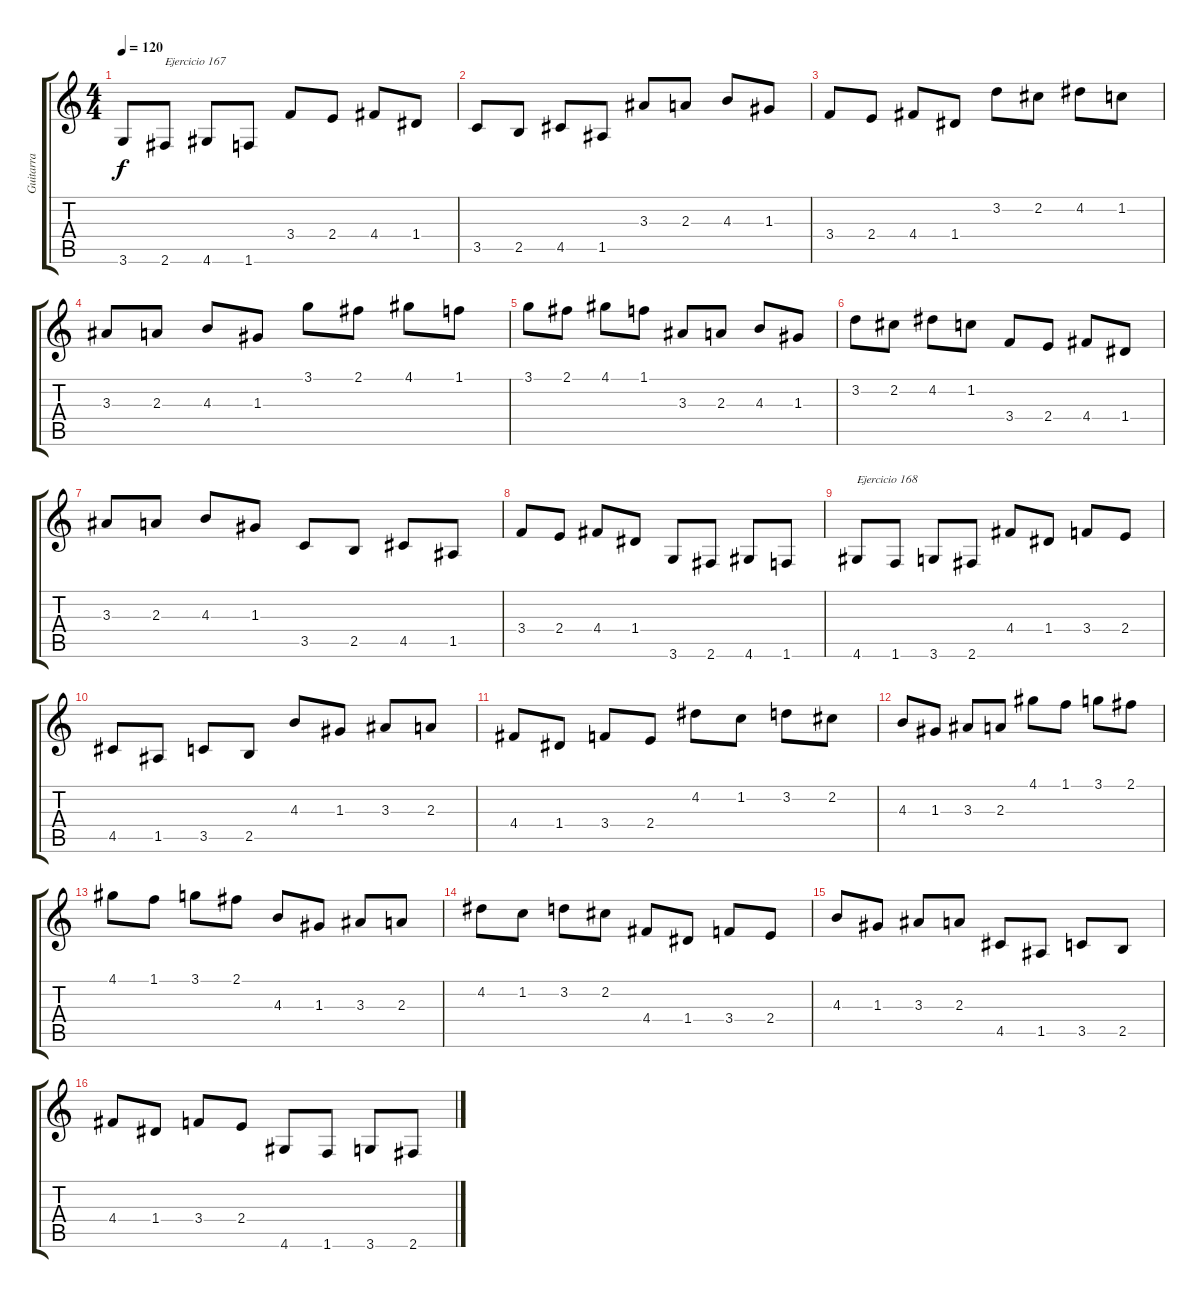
\track ("Guitarra" "Guitarra") {instrument acousticguitarnylon}
\staff {score tabs}
\tuning (E4 B3 G3 D3 A2 E2) {hide}
\ts (4 4)
\tempo 120
\clef g2
\ks c
3.6.8{dy f} 2.6.8{txt "Ejercicio 167"} 4.6.8 1.6.8 3.4.8 2.4.8 4.4.8 1.4.8 |
3.5.8 2.5.8 4.5.8 1.5.8 3.3.8 2.3.8 4.3.8 1.3.8 |
3.4.8 2.4.8 4.4.8 1.4.8 3.2.8 2.2.8 4.2.8 1.2.8 |
3.3.8 2.3.8 4.3.8 1.3.8 3.1.8 2.1.8 4.1.8 1.1.8 |
3.1.8 2.1.8 4.1.8 1.1.8 3.3.8 2.3.8 4.3.8 1.3.8 |
3.2.8 2.2.8 4.2.8 1.2.8 3.4.8 2.4.8 4.4.8 1.4.8 |
3.3.8 2.3.8 4.3.8 1.3.8 3.5.8 2.5.8 4.5.8 1.5.8 |
3.4.8 2.4.8 4.4.8 1.4.8 3.6.8 2.6.8 4.6.8 1.6.8 |
4.6.8{txt "Ejercicio 168"} 1.6.8 3.6.8 2.6.8 4.4.8 1.4.8 3.4.8 2.4.8 |
4.5.8 1.5.8 3.5.8 2.5.8 4.3.8 1.3.8 3.3.8 2.3.8 |
4.4.8 1.4.8 3.4.8 2.4.8 4.2.8 1.2.8 3.2.8 2.2.8 |
4.3.8 1.3.8 3.3.8 2.3.8 4.1.8 1.1.8 3.1.8 2.1.8 |
4.1.8 1.1.8 3.1.8 2.1.8 4.3.8 1.3.8 3.3.8 2.3.8 |
4.2.8 1.2.8 3.2.8 2.2.8 4.4.8 1.4.8 3.4.8 2.4.8 |
4.3.8 1.3.8 3.3.8 2.3.8 4.5.8 1.5.8 3.5.8 2.5.8 |
4.4.8 1.4.8 3.4.8 2.4.8 4.6.8 1.6.8 3.6.8 2.6.8
